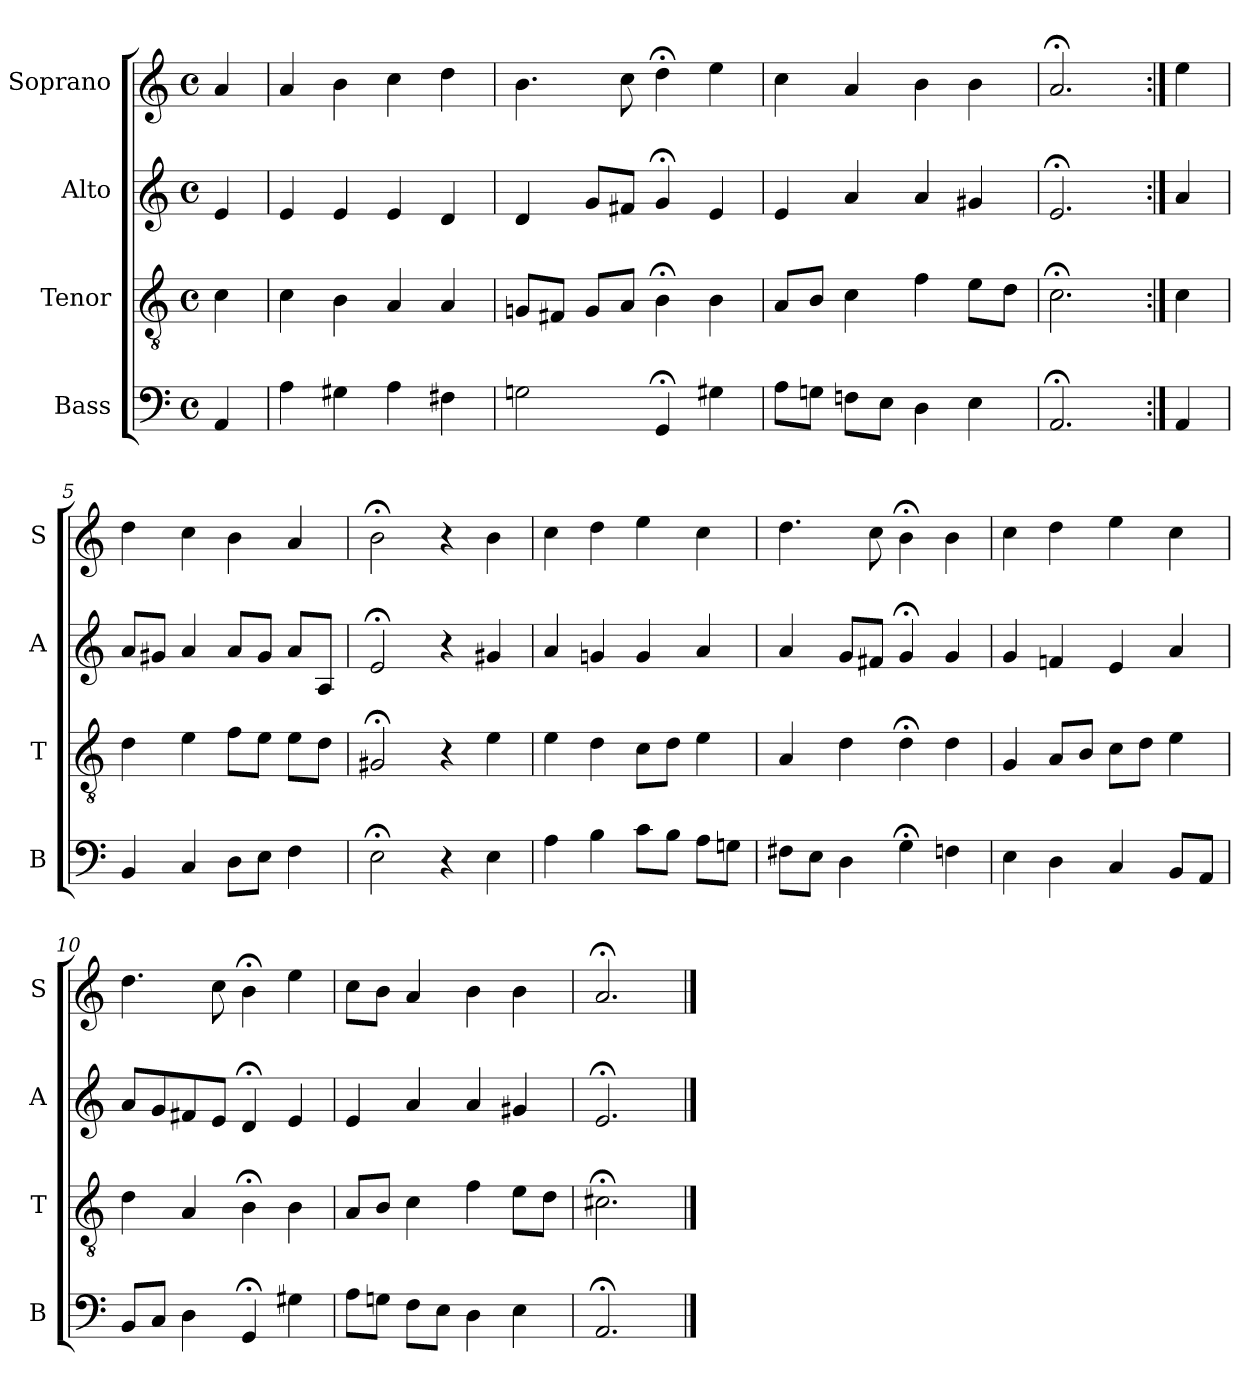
**kern	**kern	**kern	**kern
*part4	*part3	*part2	*part1
*staff4	*staff3	*staff2	*staff1
*I"Bass	*I"Tenor	*I"Alto	*I"Soprano
*I'B	*I'T	*I'A	*I'S
*clefF4	*clefGv2	*clefG2	*clefG2
*k[]	*k[]	*k[]	*k[]
*a:	*a:	*a:	*a:
*M4/4	*M4/4	*M4/4	*M4/4
*met(c)	*met(c)	*met(c)	*met(c)
*MM100	*MM100	*MM100	*MM100
=	=	=	=
4AA	4c	4e	4a
=1	=1	=1	=1
4A	4c	4e	4a
4G#X	4B	4e	4b
4A	4A	4e	4cc
4F#X	4A	4d	4dd
=2	=2	=2	=2
2Gn	8GnL	4d	4.b
.	8F#XJ	.	.
.	8GL	8gL	.
.	8AJ	8f#XiJ	8cci
4GG;<	4B;<	4g;<i	4dd;<i
4G#X	4B	4e	4ee
=3	=3	=3	=3
8AL	8AL	4e	4cc
8GnJ	8BJ	.	.
8FnL	4c	4a	4a
8EJ	.	.	.
4D	4f	4a	4b
4E	8eL	4g#X	4b
.	8dJ	.	.
=4	=4	=4	=4
2.AA;<	2.c;<	2.e;<i	2.a;<i
=:|!	=:|!	=:|!	=:|!
4AA	4c	4ai	4eei
=5	=5	=5	=5
4BB	4d	8aL	4dd
.	.	8g#XJ	.
4C	4e	4a	4cc
8DL	8fL	8aL	4b
8EJ	8eJ	8g#J	.
4F	8eL	8aL	4a
.	8dJ	8AJ	.
=6	=6	=6	=6
2E;<	2G#X;<	2e;<	2b;<
4r	4r	4r	4r
4E	4e	4g#X	4b
=7	=7	=7	=7
4A	4e	4a	4cc
4B	4d	4gn	4dd
8cL	8cL	4g	4ee
8BJ	8dJ	.	.
8AL	4e	4a	4cc
8GnJ	.	.	.
=8	=8	=8	=8
8F#XL	4A	4a	4.dd
8EJ	.	.	.
4D	4d	8gL	.
.	.	8f#XJ	8cc
4G;<	4d;<	4g;<	4b;<
4Fn	4d	4g	4b
=9	=9	=9	=9
4E	4G	4g	4cc
4D	8AL	4fn	4dd
.	8BJ	.	.
4C	8cL	4e	4ee
.	8dJ	.	.
8BBL	4e	4a	4cc
8AAJ	.	.	.
=10	=10	=10	=10
8BBL	4d	8aL	4.dd
8CJ	.	8g	.
4D	4A	8f#X	.
.	.	8eJ	8cc
4GG;<	4B;<	4d;<	4b;<
4G#X	4B	4e	4ee
=11	=11	=11	=11
8AL	8AL	4e	8ccL
8GnJ	8BJ	.	8bJ
8FL	4c	4a	4a
8EJ	.	.	.
4D	4f	4a	4b
4E	8eL	4g#X	4b
.	8dJ	.	.
=12	=12	=12	=12
2.AA;<	2.c#X;<	2.e;<	2.a;<
==	==	==	==
*-	*-	*-	*-
